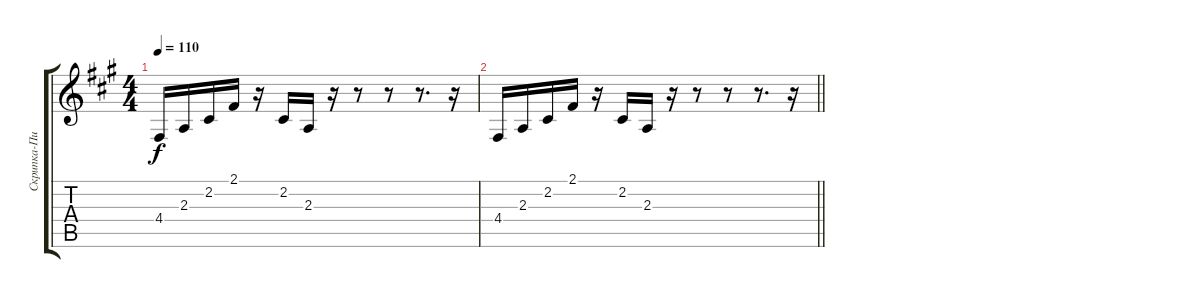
\track ("Скрипка-Пиццикато" "Скрипка-Пи") {instrument pizzicatostrings}
\staff {score tabs}
\tuning (E4 B3 G3 D3 A2 E2) {hide}
\ts (4 4)
\tempo 110
\clef g2
\ks f#minor
4.4.16{dy f} 2.3.16 2.2.16 2.1.16 r.16 2.2.16 2.3.16 r.16 r.8 r.8 r.8{d} r.16 |
\barLineRight lightlight
4.4.16 2.3.16 2.2.16 2.1.16 r.16 2.2.16 2.3.16 r.16 r.8 r.8 r.8{d} r.16
